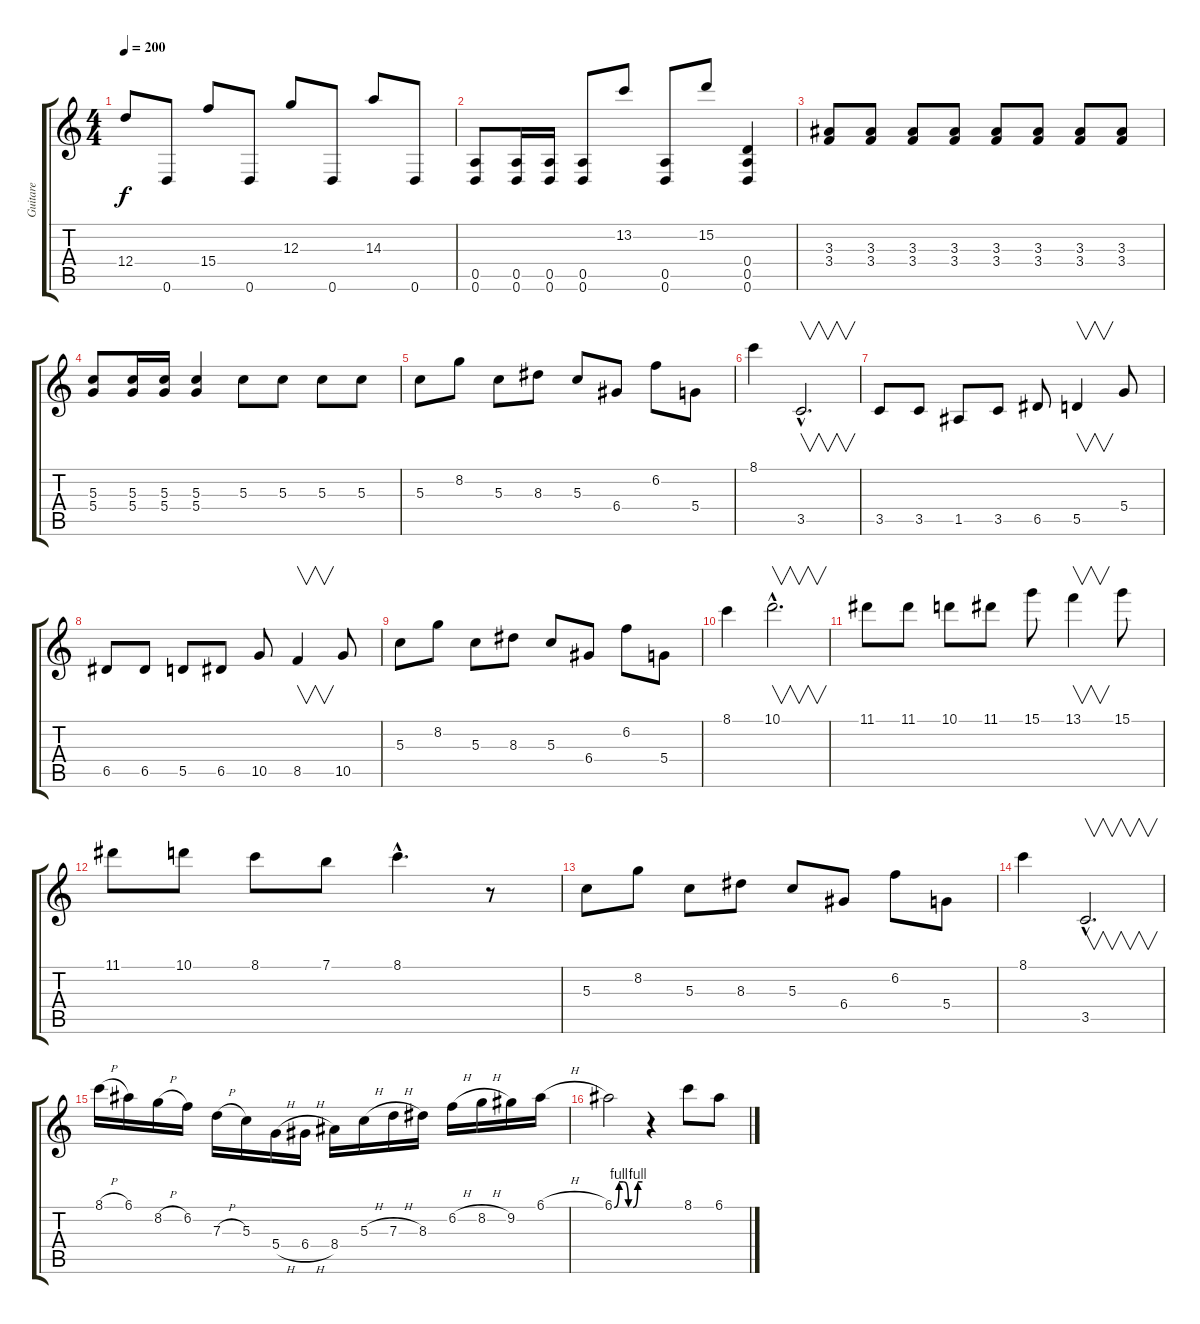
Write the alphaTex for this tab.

\track ("Guitare" "Guitare") {instrument distortionguitar}
\staff {score tabs}
\tuning (E4 B3 G3 D3 A2 D2) {hide}
\ts (4 4)
\tempo 200
\clef g2
\ks c
12.4.8{dy f} 0.6.8 15.4.8 0.6.8 12.3.8 0.6.8 14.3.8 0.6.8 |
(0.5 0.6).8 (0.5 0.6).16 (0.5 0.6).16 (0.5 0.6).8 13.2.8 (0.5 0.6).8 15.2.8 (0.4 0.5 0.6).4 |
(3.3 3.4).8 (3.3 3.4).8 (3.3 3.4).8 (3.3 3.4).8 (3.3 3.4).8 (3.3 3.4).8 (3.3 3.4).8 (3.3 3.4).8 |
(5.3 5.4).8 (5.3 5.4).16 (5.3 5.4).16 (5.3 5.4).4 5.3.8 5.3.8 5.3.8 5.3.8 |
5.3.8 8.2.8 5.3.8 8.3.8 5.3.8 6.4.8 6.2.8 5.4.8 |
8.1.4 3.5{hac}.2{v d} |
3.5.8 3.5.8 1.5.8 3.5.8 6.5.8 5.5.4{v} 5.4.8 |
6.5.8 6.5.8 5.5.8 6.5.8 10.5.8 8.5.4{v} 10.5.8 |
5.3.8 8.2.8 5.3.8 8.3.8 5.3.8 6.4.8 6.2.8 5.4.8 |
8.1.4 10.1{hac}.2{v d} |
11.1.8 11.1.8 10.1.8 11.1.8 15.1.8 13.1.4{v} 15.1.8 |
11.1.8 10.1.8 8.1.8 7.1.8 8.1{hac}.4{d} r.8 |
5.3.8 8.2.8 5.3.8 8.3.8 5.3.8 6.4.8 6.2.8 5.4.8 |
8.1.4 3.5{hac}.2{v d} |
8.1{h}.16 6.1.16 8.2{h}.16 6.2.16 7.3{h}.16 5.3.16 5.4{h}.16 6.4{h}.16 8.4.16 5.3{h}.16 7.3{h}.16 8.3.16 6.2{h}.16 8.2{h}.16 9.2.16 6.1{h}.16 |
6.1{be (custom 0 0 10 4 20 4 30 0 40 0 50 4 60 4)}.2 r.4 8.1.8 6.1.8
